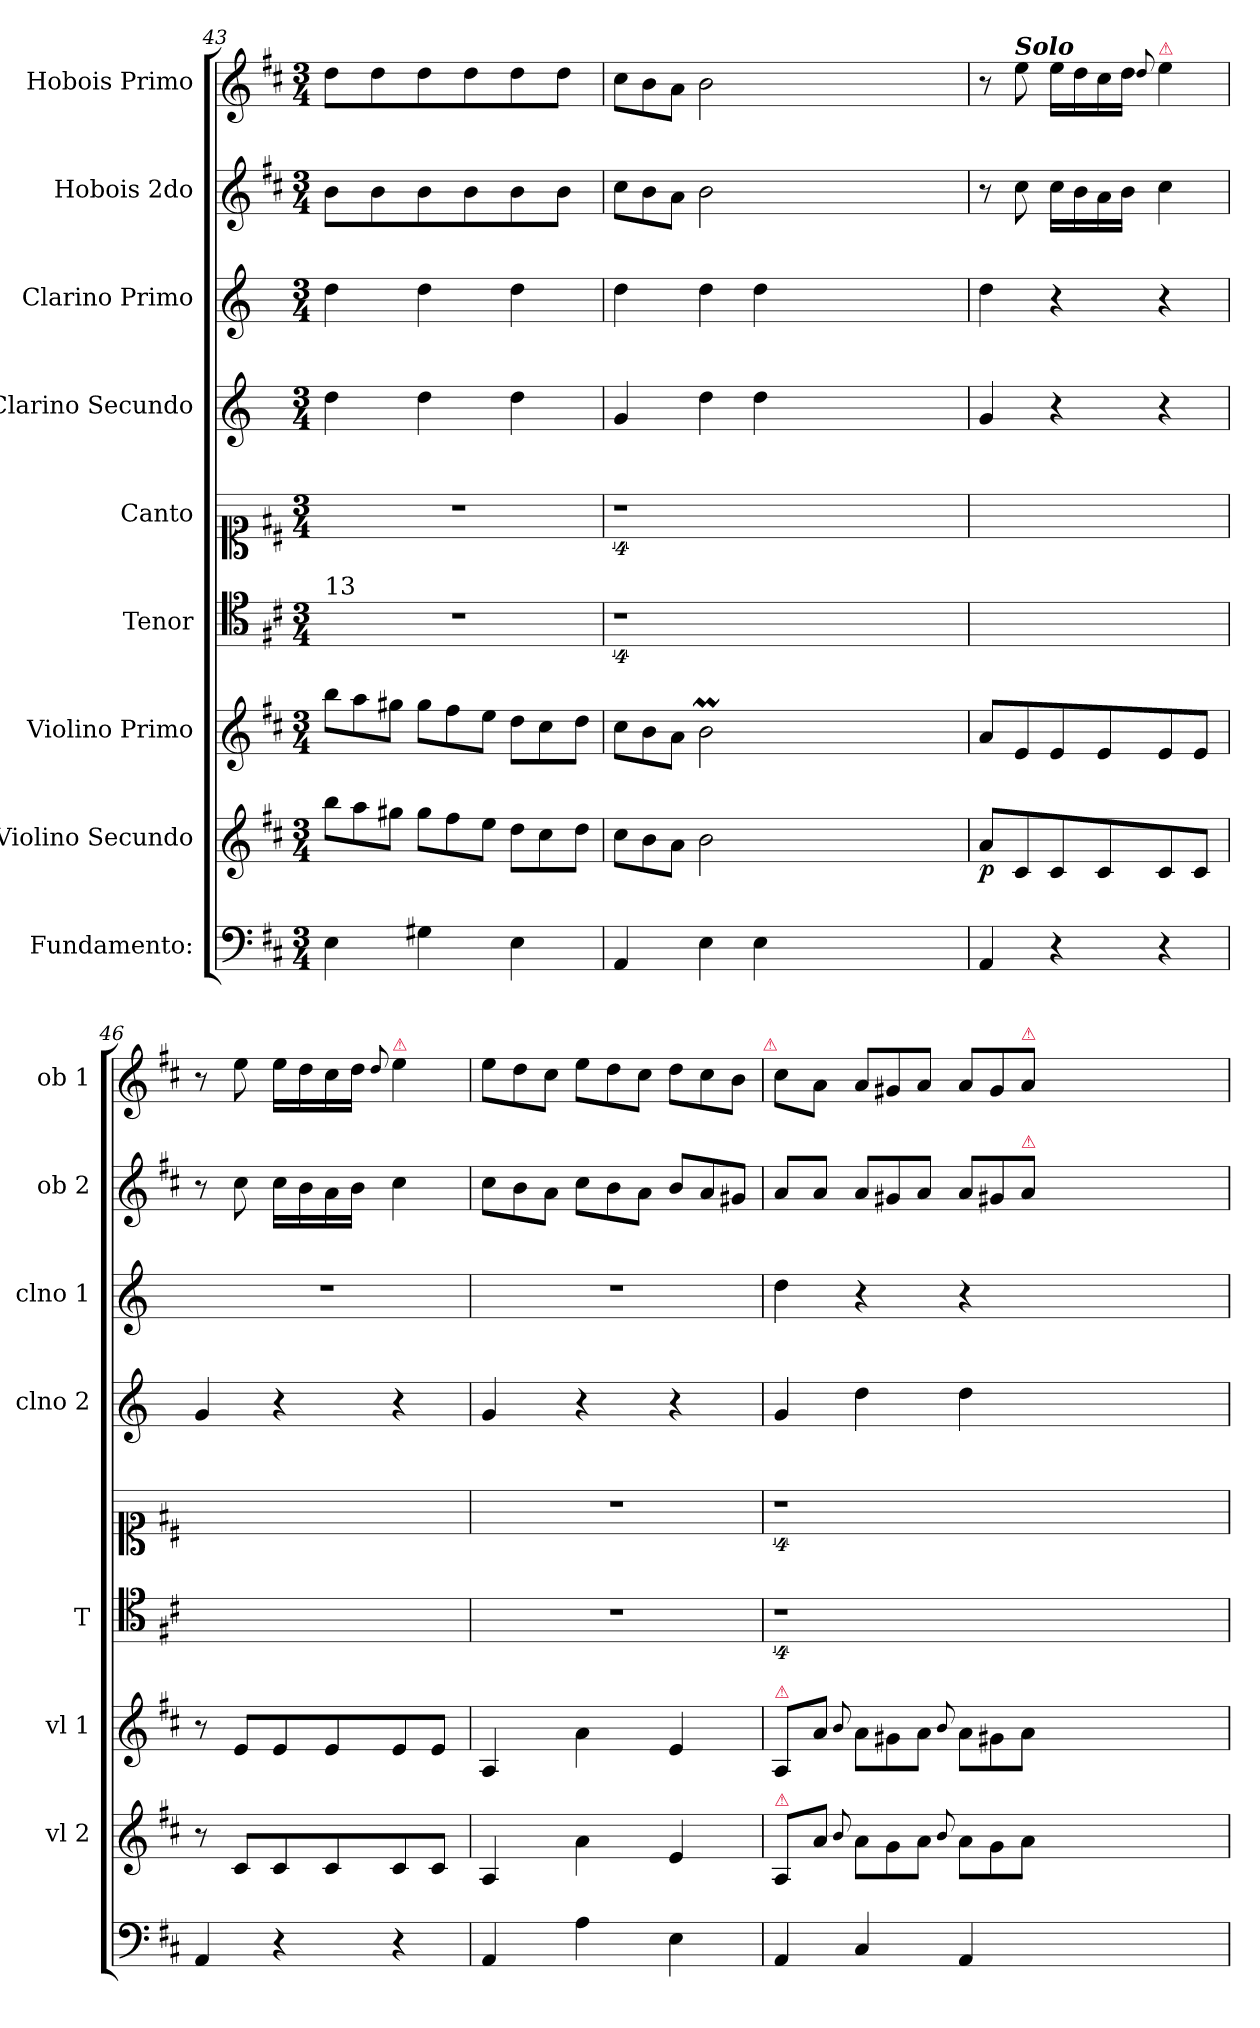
**kern	**kern	**dynam	**kern	**kern	**kern	**kern	**kern	**kern	**kern
*part9	*part8	*part8	*part7	*part6	*part5	*part4	*part3	*part2	*part1
*staff9	*staff8	*staff8	*staff7	*staff6	*staff5	*staff4	*staff3	*staff2	*staff1
*I"Fundamento:	*I"Violino Secundo	*	*I"Violino Primo	*I"Tenor	*I"Canto	*I"Clarino Secundo	*I"Clarino Primo	*I"Hobois 2do	*I"Hobois Primo
*	*I'vl 2	*	*I'vl 1	*I'T	*	*I'clno 2	*I'clno 1	*I'ob 2	*I'ob 1
*clefF4	*clefG2	*	*clefG2	*clefC4	*clefC1	*clefG2	*clefG2	*clefG2	*clefG2
*	*	*	*	*	*	*ITrd-1c-2	*ITrd-1c-2	*	*
*k[f#c#]	*k[f#c#]	*	*k[f#c#]	*k[f#c#]	*k[f#c#]	*k[f#c#]	*k[f#c#]	*k[f#c#]	*k[f#c#]
*M3/4	*M3/4	*	*M3/4	*M3/4	*M3/4	*M3/4	*M3/4	*M3/4	*M3/4
*	*Xtuplet	*	*Xtuplet	*	*	*	*	*	*
=43	=43	=43	=43	=43	=43	=43	=43	=43	=43
!	!	!	!	!LO:TX:a:t=13	!	!	!	!	!
4E\	12bb\L	.	12bb\L	2.r	2.r	4ee\	4ee\	8b\L	8dd\L
.	12aa\	.	12aa\	.	.	.	.	.	.
.	.	.	.	.	.	.	.	8b\	8dd\
.	12gg#X\J	.	12gg#X\J	.	.	.	.	.	.
4G#X\	12gg#\L	.	12gg#\L	.	.	4ee\	4ee\	8b\	8dd\
.	12ff#\	.	12ff#\	.	.	.	.	.	.
.	.	.	.	.	.	.	.	8b\	8dd\
.	12ee\J	.	12ee\J	.	.	.	.	.	.
4E\	12dd\L	.	12dd\L	.	.	4ee\	4ee\	8b\	8dd\
.	12cc#\	.	12cc#\	.	.	.	.	.	.
.	.	.	.	.	.	.	.	8b\J	8dd\J
.	12dd\J	.	12dd\J	.	.	.	.	.	.
=44	=44	=44	=44	=44	=44	=44	=44	=44	=44
*	*	*	*	*	*	*	*	*Xtuplet	*Xtuplet
4AA/	12cc#\L	.	12cc#\L	4%9r	4%9r	4a/	4ee\	12cc#\L	12cc#\L
.	12b\	.	12b\	.	.	.	.	12b\	12b\
.	12a\J	.	12a\J	.	.	.	.	12a\J	12a\J
4E\	2b\	.	2bM\	.	.	4ee\	4ee\	2b\	2b\
4E\	.	.	.	.	.	4ee\	4ee\	.	.
1.ryy	1.ryy	.	1.ryy	.	.	1.ryy	1.ryy	1.ryy	1.ryy
=45	=45	=45	=45	=45	=45	=45	=45	=45	=45
4AA/	8a/L	p	8a/L	2.ryy	2.ryy	4a/	4ee\	8r	8r
!	!	!	!	!	!	!	!	!	!LO:TX:a:Bi:t=Solo
.	8c#/	.	8e/	.	.	.	.	8cc#\	8ee\
4r	8c#/	.	8e/	.	.	4r	4r	16cc#\LL	16ee\LL
.	.	.	.	.	.	.	.	16b\	16dd\
.	8c#/	.	8e/	.	.	.	.	16a\	16cc#\
.	.	.	.	.	.	.	.	16b\JJ	16dd\JJ
.	.	.	.	.	.	.	.	.	8qqdd/
!	!	!	!	!	!	!	!	!	!LO:TX:a:color=crimson:t=⚠
4r	8c#/	.	8e/	.	.	4r	4r	4cc#\	4ee\
.	8c#/J	.	8e/J	.	.	.	.	.	.
=46	=46	=46	=46	=46	=46	=46	=46	=46	=46
4AA/	8r	.	8r	2.ryy	2.ryy	4a/	2.r	8r	8r
.	8c#/L	.	8e/L	.	.	.	.	8cc#\	8ee\
4r	8c#/	.	8e/	.	.	4r	.	16cc#\LL	16ee\LL
.	.	.	.	.	.	.	.	16b\	16dd\
.	8c#/	.	8e/	.	.	.	.	16a\	16cc#\
.	.	.	.	.	.	.	.	16b\JJ	16dd\JJ
.	.	.	.	.	.	.	.	.	8qqdd/
!	!	!	!	!	!	!	!	!	!LO:TX:a:color=crimson:t=⚠
4r	8c#/	.	8e/	.	.	4r	.	4cc#\	4ee\
.	8c#/J	.	8e/J	.	.	.	.	.	.
=47	=47	=47	=47	=47	=47	=47	=47	=47	=47
4AA/	4A/	.	4A/	2.r	2.r	4a/	2.r	12cc#\L	12ee\L
.	.	.	.	.	.	.	.	12b\	12dd\
.	.	.	.	.	.	.	.	12a\J	12cc#\J
4A\	4a\	.	4a\	.	.	4r	.	12cc#\L	12ee\L
.	.	.	.	.	.	.	.	12b\	12dd\
.	.	.	.	.	.	.	.	12a\J	12cc#\J
4E\	4e/	.	4e/	.	.	4r	.	12b/L	12dd\L
.	.	.	.	.	.	.	.	12a/	12cc#\
.	.	.	.	.	.	.	.	12g#X/J	12b\J
!	!	!	!	!	!	!	!	!	!LO:TX:a:color=crimson:t=⚠
=48	=48	=48	=48	=48	=48	=48	=48	=48	=48
!	!	!	!LO:TX:a:color=crimson:t=⚠	!	!	!	!	!	!
!	!LO:TX:a:color=crimson:t=⚠	!	!	!	!	!	!	!	!
4AA/	8A/L	.	8A/L	4%9r	4%9r	4a/	4ee\	8a/L	8cc#\L
.	8a\J	.	8a\J	.	.	.	.	8a/J	8a\J
.	8qqb/	.	8qqb/	.	.	.	.	.	.
4C#/	12a\L	.	12a\L	.	.	4ee\	4r	12a/L	12a/L
.	12g\	.	12g#X\	.	.	.	.	12g#X/	12g#X/
.	12a\J	.	12a\J	.	.	.	.	12a/J	12a/J
.	8qqb/	.	8qqb/	.	.	.	.	.	.
4AA/	12a\L	.	12a\L	.	.	4ee\	4r	12a/L	12a/L
.	12g\	.	12g#X\	.	.	.	.	12g#X/	12g#/
!	!	!	!	!	!	!	!	!	!LO:TX:a:color=crimson:t=⚠
!	!	!	!	!	!	!	!	!LO:TX:a:color=crimson:t=⚠	!
.	12a\J	.	12a\J	.	.	.	.	12a/J	12a/J
1.ryy	1.ryy	.	1.ryy	.	.	1.ryy	1.ryy	1.ryy	1.ryy
=	=	=	=	=	=	=	=	=	=
*-	*-	*-	*-	*-	*-	*-	*-	*-	*-
